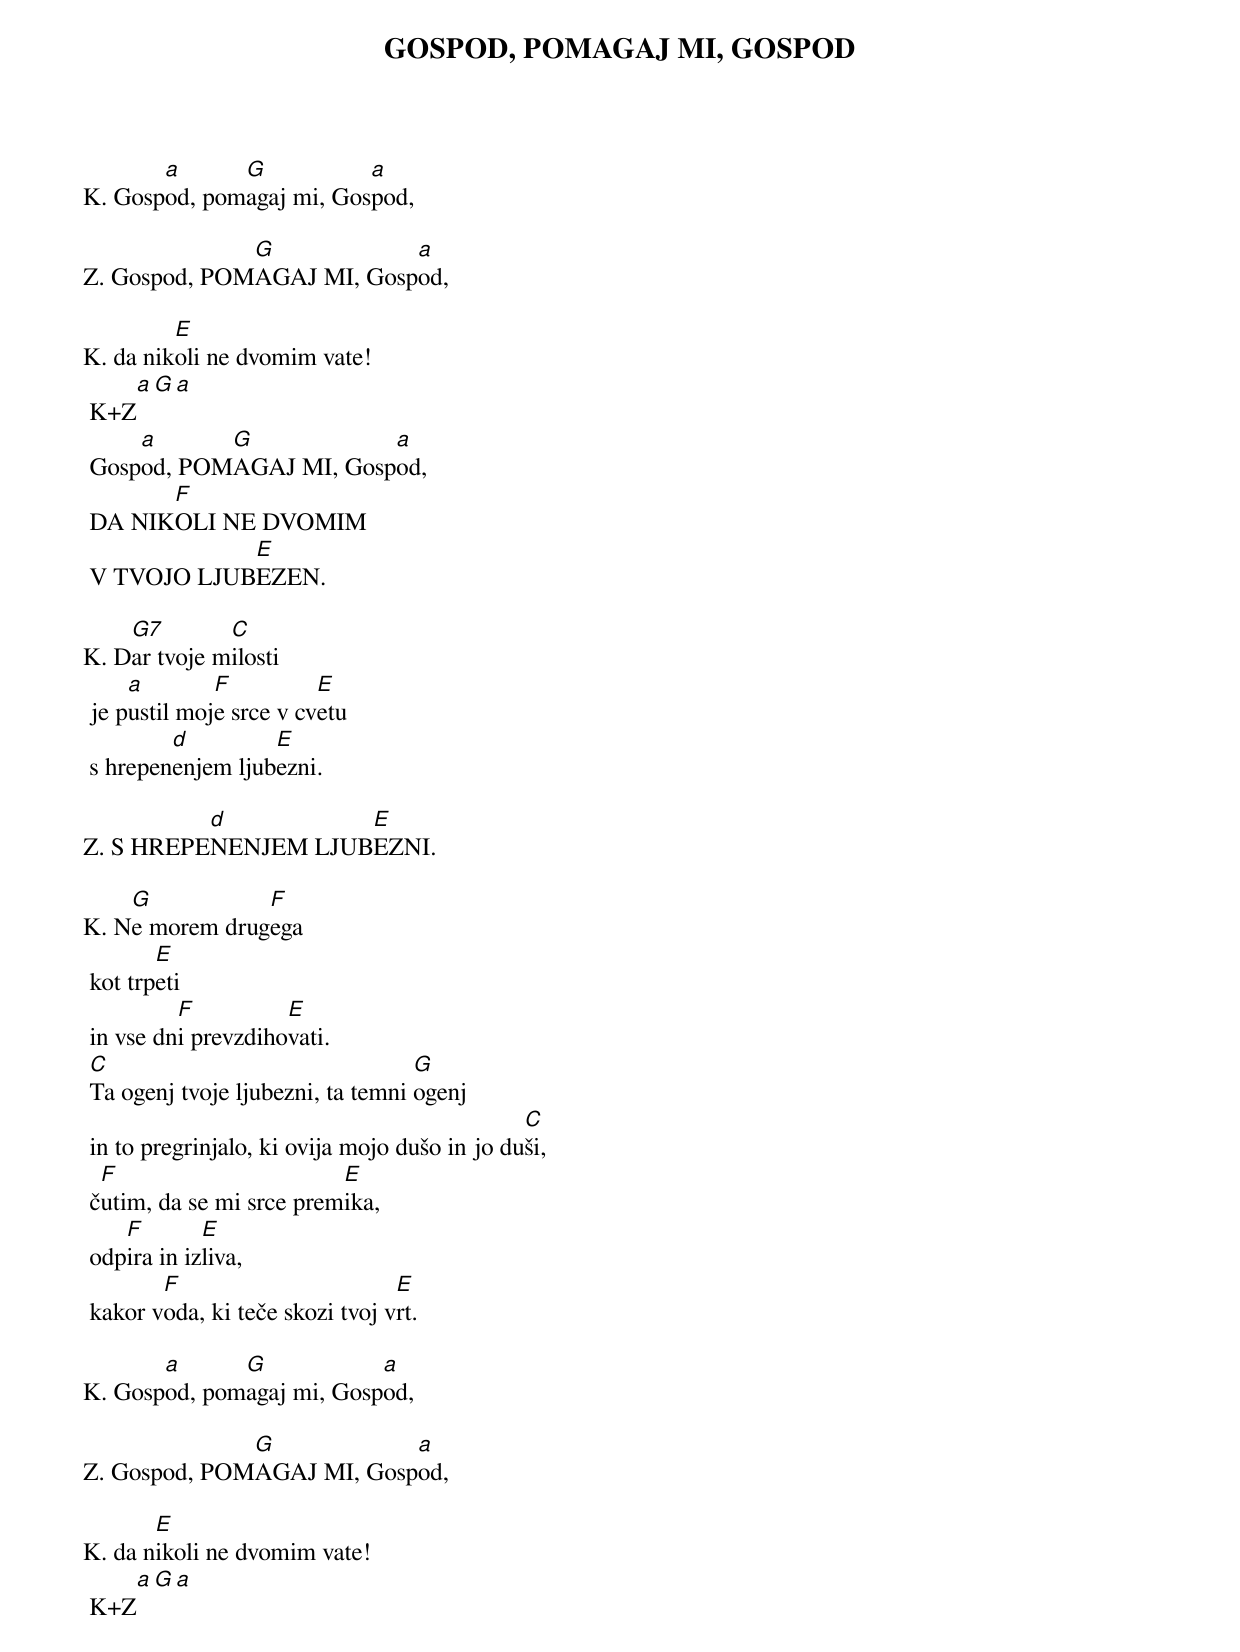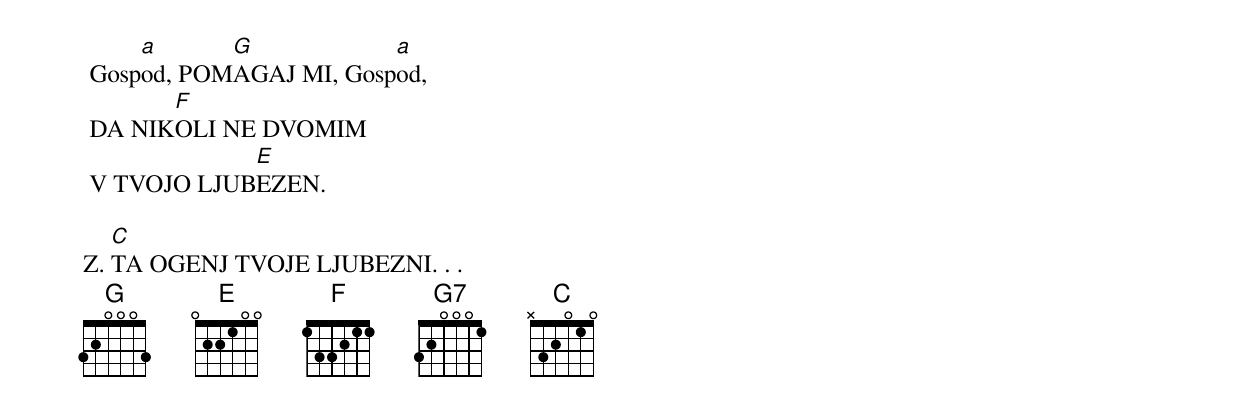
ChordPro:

{title: GOSPOD, POMAGAJ MI, GOSPOD}

K.	Gosp[a]od, pom[G]agaj mi, Gos[a]pod,

Z.	Gospod, POM[G]AGAJ MI, Gosp[a]od,

K.	da nik[E]oli ne dvomim vate!
	K+Z[a][G][a]
	Gosp[a]od, POM[G]AGAJ MI, Gosp[a]od,
	DA NIK[F]OLI NE DVOMIM
	V TVOJO LJUB[E]EZEN.

K.	D[G7]ar tvoje m[C]ilosti
	je p[a]ustil moj[F]e srce v cv[E]etu
	s hrepen[d]enjem ljub[E]ezni.

Z.	S HREPE[d]NENJEM LJUB[E]EZNI.

K.	N[G]e morem drug[F]ega
	kot trp[E]eti
	in vse dn[F]i prevzdiho[E]vati.
	[C]Ta ogenj tvoje ljubezni, ta temni [G]ogenj
	in to pregrinjalo, ki ovija mojo dušo in jo du[C]ši,
	č[F]utim, da se mi srce prem[E]ika,
	odp[F]ira in iz[E]liva,
	kakor v[F]oda, ki teče skozi tvoj v[E]rt.

K.	Gosp[a]od, pom[G]agaj mi, Gosp[a]od,

Z.	Gospod, POM[G]AGAJ MI, Gosp[a]od,

K.	da n[E]ikoli ne dvomim vate!
	K+Z[a][G][a]
	Gosp[a]od, POM[G]AGAJ MI, Gosp[a]od,
	DA NIK[F]OLI NE DVOMIM
	V TVOJO LJUB[E]EZEN.

Z.	[C]TA OGENJ TVOJE LJUBEZNI. . .
